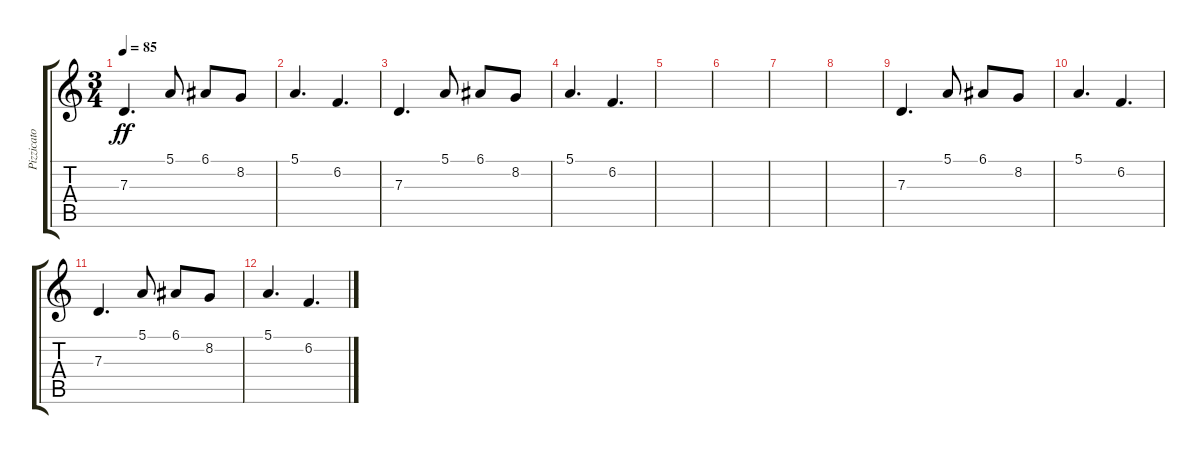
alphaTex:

\track ("Pizzicato Strings" "Pizzicato ") {instrument pizzicatostrings}
\staff {score tabs}
\tuning (E4 B3 G3 D3 A2 E2) {hide}
\ts (3 4)
\tempo 85
\clef g2
\ks c
7.3.4{d dy ff} 5.1.8 6.1.8 8.2.8 |
5.1.4{d} 6.2.4{d} |
7.3.4{d} 5.1.8 6.1.8 8.2.8 |
5.1.4{d} 6.2.4{d} |
|
|
|
|
7.3.4{d} 5.1.8 6.1.8 8.2.8 |
5.1.4{d} 6.2.4{d} |
7.3.4{d} 5.1.8 6.1.8 8.2.8 |
5.1.4{d} 6.2.4{d}
